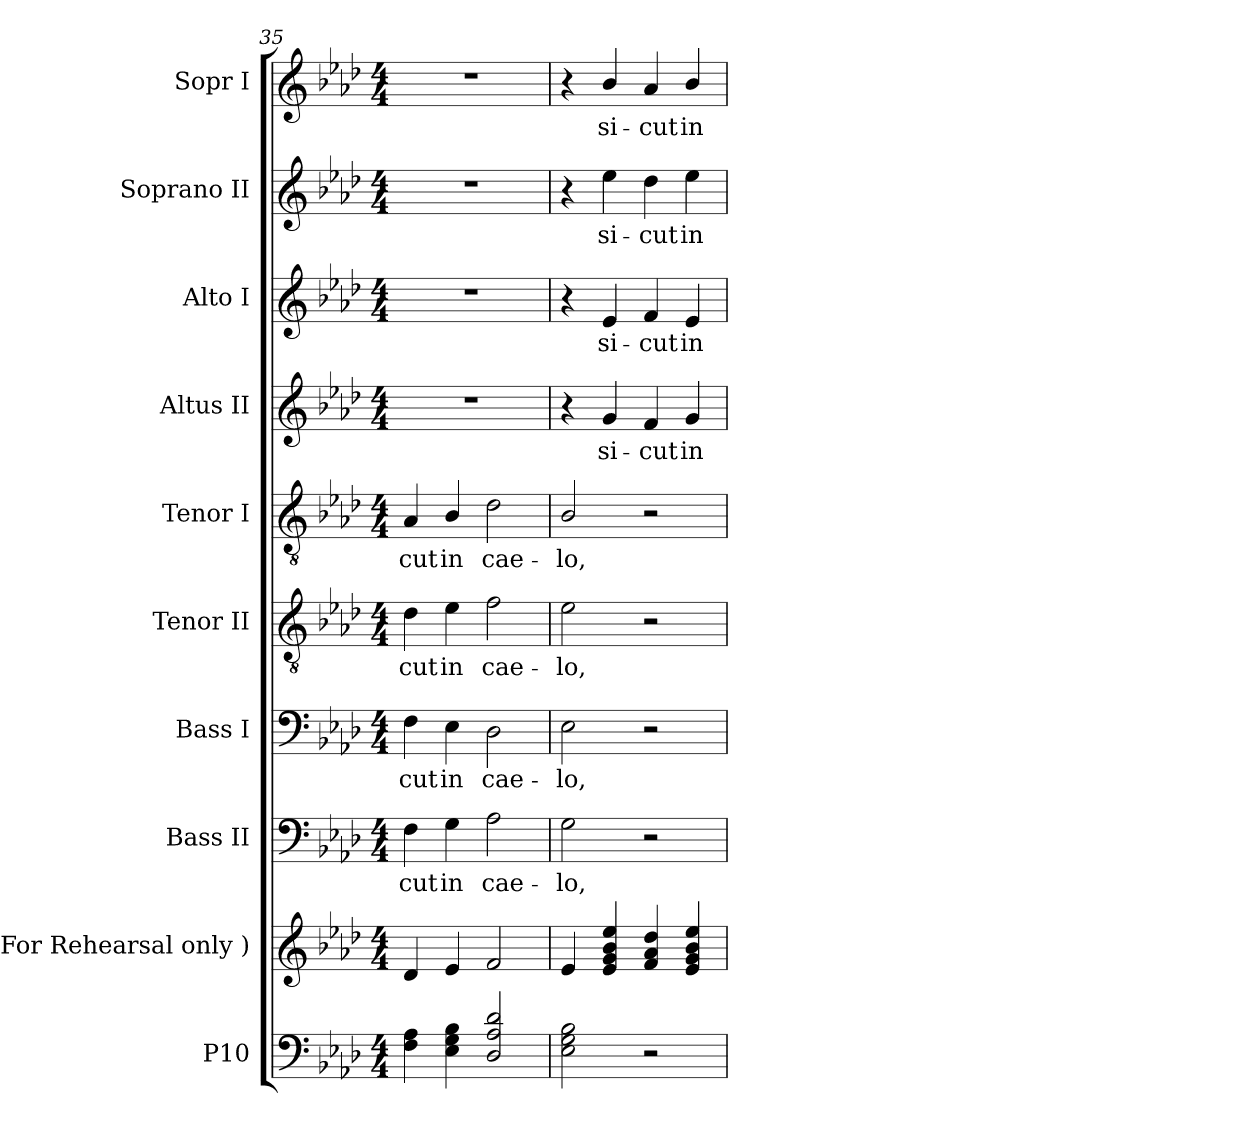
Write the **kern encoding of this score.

**kern	**kern	**kern	**text	**kern	**text	**kern	**text	**kern	**text	**kern	**text	**kern	**text	**kern	**text	**kern	**text
*part10	*part9	*part8	*part8	*part7	*part7	*part6	*part6	*part5	*part5	*part4	*part4	*part3	*part3	*part2	*part2	*part1	*part1
*staff10	*staff9	*staff8	*staff8	*staff7	*staff7	*staff6	*staff6	*staff5	*staff5	*staff4	*staff4	*staff3	*staff3	*staff2	*staff2	*staff1	*staff1
*I"P10	*I"( For Rehearsal  only )	*I"Bass II	*	*I"Bass I	*	*I"Tenor II	*	*I"Tenor I	*	*I"Altus II	*	*I"Alto I	*	*I"Soprano II	*	*I"Sopr I	*
*	*I'Reh.	*I'B-II	*	*I'B-I	*	*I'T-II	*	*I'T-I	*	*I'A-II	*	*I'A-I	*	*I'S-II	*	*I'S-I	*
*clefF4	*clefG2	*clefF4	*	*clefF4	*	*clefGv2	*	*clefGv2	*	*clefG2	*	*clefG2	*	*clefG2	*	*clefG2	*
*	*	*	*	*	*	*ITrd7c12	*	*ITrd7c12	*	*	*	*	*	*	*	*	*
*k[b-e-a-d-]	*k[b-e-a-d-]	*k[b-e-a-d-]	*	*k[b-e-a-d-]	*	*k[b-e-a-d-]	*	*k[b-e-a-d-]	*	*k[b-e-a-d-]	*	*k[b-e-a-d-]	*	*k[b-e-a-d-]	*	*k[b-e-a-d-]	*
*A-:	*A-:	*A-:	*	*A-:	*	*A-:	*	*A-:	*	*A-:	*	*A-:	*	*A-:	*	*A-:	*
*M4/4	*M4/4	*M4/4	*	*M4/4	*	*M4/4	*	*M4/4	*	*M4/4	*	*M4/4	*	*M4/4	*	*M4/4	*
=35	=35	=35	=35	=35	=35	=35	=35	=35	=35	=35	=35	=35	=35	=35	=35	=35	=35
!	!	!	!LO:LY:b:color=#000000	!	!	!	!	!	!	!	!	!	!	!	!	!	!
!	!	!	!	!	!LO:LY:b:color=#000000	!	!	!	!	!	!	!	!	!	!	!	!
!	!	!	!	!	!	!	!LO:LY:b:color=#000000	!	!	!	!	!	!	!	!	!	!
!	!	!	!	!	!	!	!	!	!LO:LY:b:color=#000000	!	!	!	!	!	!	!	!
4Fi\ 4A-i	4d-i/	4Fi\	-cut	4Fi\	-cut	4D-i\	-cut	4AA-i/	-cut	1r	.	1r	.	1r	.	1r	.
!	!	!	!LO:LY:b:color=#000000	!	!	!	!	!	!	!	!	!	!	!	!	!	!
!	!	!	!	!	!LO:LY:b:color=#000000	!	!	!	!	!	!	!	!	!	!	!	!
!	!	!	!	!	!	!	!LO:LY:b:color=#000000	!	!	!	!	!	!	!	!	!	!
!	!	!	!	!	!	!	!	!	!LO:LY:b:color=#000000	!	!	!	!	!	!	!	!
4E-i\ 4Gi 4B-i	4e-i/	4Gi\	in	4E-i\	in	4E-i\	in	4BB-i/	in	.	.	.	.	.	.	.	.
!	!	!	!LO:LY:b:color=#000000	!	!	!	!	!	!	!	!	!	!	!	!	!	!
!	!	!	!	!	!LO:LY:b:color=#000000	!	!	!	!	!	!	!	!	!	!	!	!
!	!	!	!	!	!	!	!LO:LY:b:color=#000000	!	!	!	!	!	!	!	!	!	!
!	!	!	!	!	!	!	!	!	!LO:LY:b:color=#000000	!	!	!	!	!	!	!	!
2D-i/ 2A-i 2d-i	2fi/	2A-i\	cae-	2D-i\	cae-	2Fi\	cae-	2D-i\	cae-	.	.	.	.	.	.	.	.
=36	=36	=36	=36	=36	=36	=36	=36	=36	=36	=36	=36	=36	=36	=36	=36	=36	=36
!	!	!	!LO:LY:b:color=#000000	!	!	!	!	!	!	!	!	!	!	!	!	!	!
!	!	!	!	!	!LO:LY:b:color=#000000	!	!	!	!	!	!	!	!	!	!	!	!
!	!	!	!	!	!	!	!LO:LY:b:color=#000000	!	!	!	!	!	!	!	!	!	!
!	!	!	!	!	!	!	!	!	!LO:LY:b:color=#000000	!	!	!	!	!	!	!	!
2E-i\ 2Gi 2B-i	4e-i/	2Gi\	-lo,	2E-i\	-lo,	2E-i\	-lo,	2BB-i/	-lo,	4r	.	4r	.	4r	.	4r	.
!	!	!	!	!	!	!	!	!	!	!	!LO:LY:b:color=#000000	!	!	!	!	!	!
!	!	!	!	!	!	!	!	!	!	!	!	!	!LO:LY:b:color=#000000	!	!	!	!
!	!	!	!	!	!	!	!	!	!	!	!	!	!	!	!LO:LY:b:color=#000000	!	!
!	!	!	!	!	!	!	!	!	!	!	!	!	!	!	!	!	!LO:LY:b:color=#000000
.	4e-i/ 4gi 4b-i 4ee-i	.	.	.	.	.	.	.	.	4gi/	si-	4e-i/	si-	4ee-i\	si-	4b-i/	si-
!	!	!	!	!	!	!	!	!	!	!	!LO:LY:b:color=#000000	!	!	!	!	!	!
!	!	!	!	!	!	!	!	!	!	!	!	!	!LO:LY:b:color=#000000	!	!	!	!
!	!	!	!	!	!	!	!	!	!	!	!	!	!	!	!LO:LY:b:color=#000000	!	!
!	!	!	!	!	!	!	!	!	!	!	!	!	!	!	!	!	!LO:LY:b:color=#000000
2r	4fi/ 4a-i 4dd-i	2r	.	2r	.	2r	.	2r	.	4fi/	-cut	4fi/	-cut	4dd-i\	-cut	4a-i/	-cut
!	!	!	!	!	!	!	!	!	!	!	!LO:LY:b:color=#000000	!	!	!	!	!	!
!	!	!	!	!	!	!	!	!	!	!	!	!	!LO:LY:b:color=#000000	!	!	!	!
!	!	!	!	!	!	!	!	!	!	!	!	!	!	!	!LO:LY:b:color=#000000	!	!
!	!	!	!	!	!	!	!	!	!	!	!	!	!	!	!	!	!LO:LY:b:color=#000000
.	4e-i/ 4gi 4b-i 4ee-i	.	.	.	.	.	.	.	.	4gi/	in	4e-i/	in	4ee-i\	in	4b-i/	in
=	=	=	=	=	=	=	=	=	=	=	=	=	=	=	=	=	=
*-	*-	*-	*-	*-	*-	*-	*-	*-	*-	*-	*-	*-	*-	*-	*-	*-	*-
